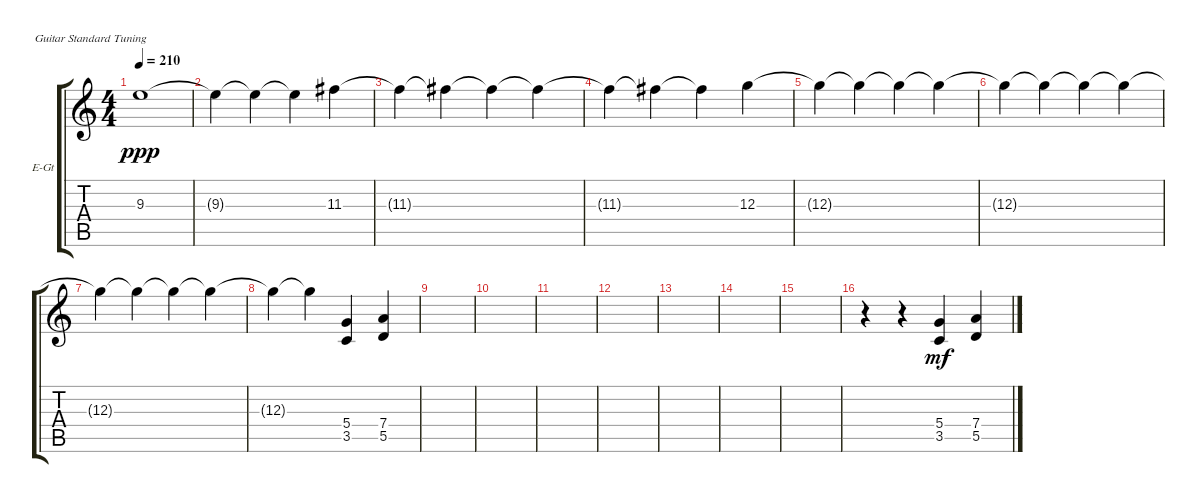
\bracketExtendMode groupsimilarinstruments
\firstSystemTrackNameOrientation horizontal
\otherSystemsTrackNameOrientation horizontal
\track ("left" "E-Gt") {instrument distortionguitar}
\staff {score tabs}
\tuning (E4 B3 G3 D3 A2 E2)
\ts (4 4)
\tempo 210
\clef g2
\ks c
9.3.1{dy ppp} |
9.3{t}.4 9.3{t}.4 9.3{t}.4 11.3.4 |
11.3{t}.4 11.3{t}.4 11.3{t}.4 11.3{t}.4 |
11.3{t}.4 11.3{t}.4 11.3{t}.4 12.3.4 |
12.3{t}.4 12.3{t}.4 12.3{t}.4 12.3{t}.4 |
12.3{t}.4 12.3{t}.4 12.3{t}.4 12.3{t}.4 |
12.3{t}.4 12.3{t}.4 12.3{t}.4 12.3{t}.4 |
12.3{t}.4 12.3{t}.4 (3.5 5.4).4 (5.5 7.4).4 |
|
|
|
|
|
|
|
r.4 r.4 (3.5 5.4).4{dy mf} (5.5 7.4).4
